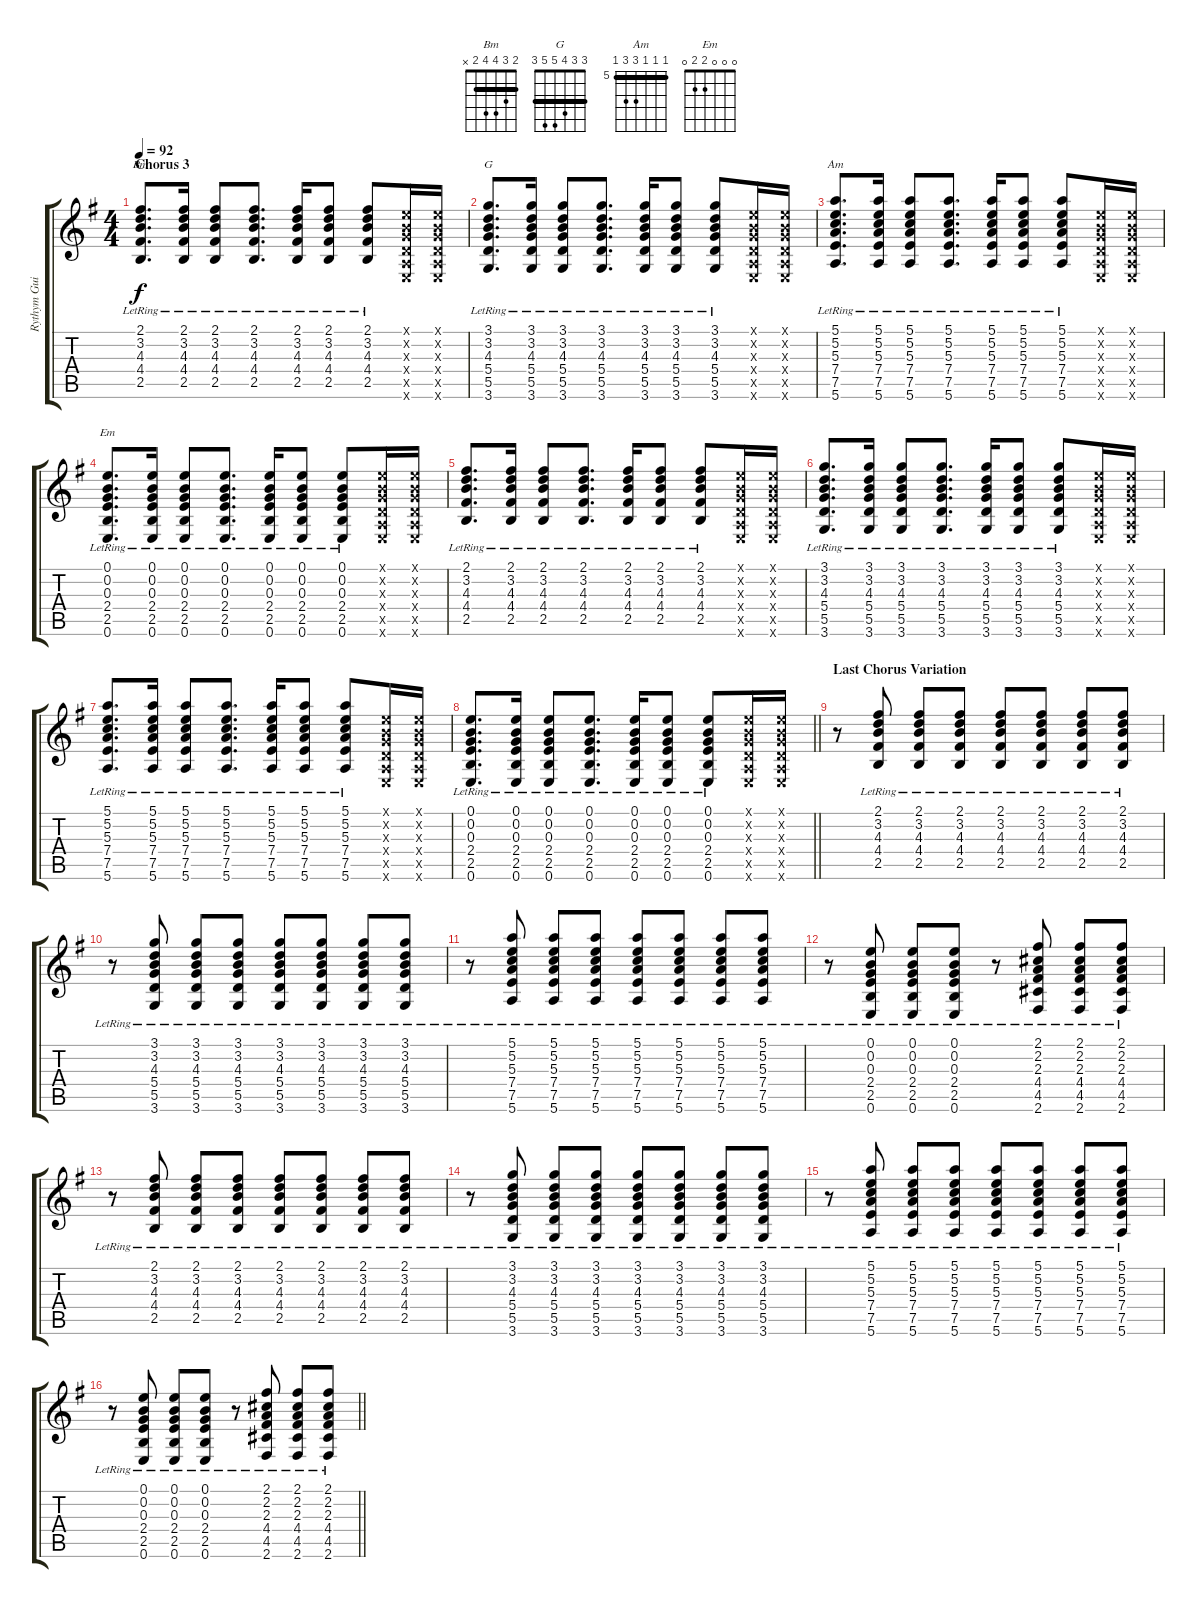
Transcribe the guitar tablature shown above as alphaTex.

\track ("Rythym Guitar" "Rythym Gui") {instrument acousticguitarsteel}
\staff {score tabs}
\tuning (E4 B3 G3 D3 A2 E2) {hide}
\chord ("Bm" 2 3 4 4 2 x) {barre 2}
\chord ("G" 3 3 4 5 5 3) {barre 3}
\chord ("Am" 5 5 5 7 7 5) {firstfret 5 barre 5}
\chord ("Em" 0 0 0 2 2 0)
\ts (4 4)
\section ("" "Chorus 3")
\tempo 92
\clef g2
\ks eminor
(2.1{lr} 3.2{lr} 4.3{lr} 4.4{lr} 2.5{lr}).8{d ch "Bm" dy f} (2.1{lr} 3.2{lr} 4.3{lr} 4.4{lr} 2.5{lr}).16 (2.1{lr} 3.2{lr} 4.3{lr} 4.4{lr} 2.5{lr}).8 (2.1{lr} 3.2{lr} 4.3{lr} 4.4{lr} 2.5{lr}).8{d} (2.1{lr} 3.2{lr} 4.3{lr} 4.4{lr} 2.5{lr}).16 (2.1{lr} 3.2{lr} 4.3{lr} 4.4{lr} 2.5{lr}).8 (2.1{lr} 3.2{lr} 4.3{lr} 4.4{lr} 2.5{lr}).8 (0.1{x} 0.2{x} 0.3{x} 0.4{x} 0.5{x} 0.6{x}).16 (0.1{x} 0.2{x} 0.3{x} 0.4{x} 0.5{x} 0.6{x}).16 |
(3.1{lr} 3.2{lr} 4.3{lr} 5.4{lr} 5.5{lr} 3.6{lr}).8{d ch "G"} (3.1{lr} 3.2{lr} 4.3{lr} 5.4{lr} 5.5{lr} 3.6{lr}).16 (3.1{lr} 3.2{lr} 4.3{lr} 5.4{lr} 5.5{lr} 3.6{lr}).8 (3.1{lr} 3.2{lr} 4.3{lr} 5.4{lr} 5.5{lr} 3.6{lr}).8{d} (3.1{lr} 3.2{lr} 4.3{lr} 5.4{lr} 5.5{lr} 3.6{lr}).16 (3.1{lr} 3.2{lr} 4.3{lr} 5.4{lr} 5.5{lr} 3.6{lr}).8 (3.1{lr} 3.2{lr} 4.3{lr} 5.4{lr} 5.5{lr} 3.6{lr}).8 (0.1{x} 0.2{x} 0.3{x} 0.4{x} 0.5{x} 0.6{x}).16 (0.1{x} 0.2{x} 0.3{x} 0.4{x} 0.5{x} 0.6{x}).16 |
(5.1{lr} 5.2{lr} 5.3{lr} 7.4{lr} 7.5{lr} 5.6{lr}).8{d ch "Am"} (5.1{lr} 5.2{lr} 5.3{lr} 7.4{lr} 7.5{lr} 5.6{lr}).16 (5.1{lr} 5.2{lr} 5.3{lr} 7.4{lr} 7.5{lr} 5.6{lr}).8 (5.1{lr} 5.2{lr} 5.3{lr} 7.4{lr} 7.5{lr} 5.6{lr}).8{d} (5.1{lr} 5.2{lr} 5.3{lr} 7.4{lr} 7.5{lr} 5.6{lr}).16 (5.1{lr} 5.2{lr} 5.3{lr} 7.4{lr} 7.5{lr} 5.6{lr}).8 (5.1{lr} 5.2{lr} 5.3{lr} 7.4{lr} 7.5{lr} 5.6{lr}).8 (0.1{x} 0.2{x} 0.3{x} 0.4{x} 0.5{x} 0.6{x}).16 (0.1{x} 0.2{x} 0.3{x} 0.4{x} 0.5{x} 0.6{x}).16 |
(0.1{lr} 0.2{lr} 0.3{lr} 2.4{lr} 2.5{lr} 0.6{lr}).8{d ch "Em"} (0.1{lr} 0.2{lr} 0.3{lr} 2.4{lr} 2.5{lr} 0.6{lr}).16 (0.1{lr} 0.2{lr} 0.3{lr} 2.4{lr} 2.5{lr} 0.6{lr}).8 (0.1{lr} 0.2{lr} 0.3{lr} 2.4{lr} 2.5{lr} 0.6{lr}).8{d} (0.1{lr} 0.2{lr} 0.3{lr} 2.4{lr} 2.5{lr} 0.6{lr}).16 (0.1{lr} 0.2{lr} 0.3{lr} 2.4{lr} 2.5{lr} 0.6{lr}).8 (0.1{lr} 0.2{lr} 0.3{lr} 2.4{lr} 2.5{lr} 0.6{lr}).8 (0.1{x} 0.2{x} 0.3{x} 0.4{x} 0.5{x} 0.6{x}).16 (0.1{x} 0.2{x} 0.3{x} 0.4{x} 0.5{x} 0.6{x}).16 |
(2.1{lr} 3.2{lr} 4.3{lr} 4.4{lr} 2.5{lr}).8{d} (2.1{lr} 3.2{lr} 4.3{lr} 4.4{lr} 2.5{lr}).16 (2.1{lr} 3.2{lr} 4.3{lr} 4.4{lr} 2.5{lr}).8 (2.1{lr} 3.2{lr} 4.3{lr} 4.4{lr} 2.5{lr}).8{d} (2.1{lr} 3.2{lr} 4.3{lr} 4.4{lr} 2.5{lr}).16 (2.1{lr} 3.2{lr} 4.3{lr} 4.4{lr} 2.5{lr}).8 (2.1{lr} 3.2{lr} 4.3{lr} 4.4{lr} 2.5{lr}).8 (0.1{x} 0.2{x} 0.3{x} 0.4{x} 0.5{x} 0.6{x}).16 (0.1{x} 0.2{x} 0.3{x} 0.4{x} 0.5{x} 0.6{x}).16 |
(3.1{lr} 3.2{lr} 4.3{lr} 5.4{lr} 5.5{lr} 3.6{lr}).8{d} (3.1{lr} 3.2{lr} 4.3{lr} 5.4{lr} 5.5{lr} 3.6{lr}).16 (3.1{lr} 3.2{lr} 4.3{lr} 5.4{lr} 5.5{lr} 3.6{lr}).8 (3.1{lr} 3.2{lr} 4.3{lr} 5.4{lr} 5.5{lr} 3.6{lr}).8{d} (3.1{lr} 3.2{lr} 4.3{lr} 5.4{lr} 5.5{lr} 3.6{lr}).16 (3.1{lr} 3.2{lr} 4.3{lr} 5.4{lr} 5.5{lr} 3.6{lr}).8 (3.1{lr} 3.2{lr} 4.3{lr} 5.4{lr} 5.5{lr} 3.6{lr}).8 (0.1{x} 0.2{x} 0.3{x} 0.4{x} 0.5{x} 0.6{x}).16 (0.1{x} 0.2{x} 0.3{x} 0.4{x} 0.5{x} 0.6{x}).16 |
(5.1{lr} 5.2{lr} 5.3{lr} 7.4{lr} 7.5{lr} 5.6{lr}).8{d} (5.1{lr} 5.2{lr} 5.3{lr} 7.4{lr} 7.5{lr} 5.6{lr}).16 (5.1{lr} 5.2{lr} 5.3{lr} 7.4{lr} 7.5{lr} 5.6{lr}).8 (5.1{lr} 5.2{lr} 5.3{lr} 7.4{lr} 7.5{lr} 5.6{lr}).8{d} (5.1{lr} 5.2{lr} 5.3{lr} 7.4{lr} 7.5{lr} 5.6{lr}).16 (5.1{lr} 5.2{lr} 5.3{lr} 7.4{lr} 7.5{lr} 5.6{lr}).8 (5.1{lr} 5.2{lr} 5.3{lr} 7.4{lr} 7.5{lr} 5.6{lr}).8 (0.1{x} 0.2{x} 0.3{x} 0.4{x} 0.5{x} 0.6{x}).16 (0.1{x} 0.2{x} 0.3{x} 0.4{x} 0.5{x} 0.6{x}).16 |
\barLineRight lightlight
(0.1{lr} 0.2{lr} 0.3{lr} 2.4{lr} 2.5{lr} 0.6{lr}).8{d} (0.1{lr} 0.2{lr} 0.3{lr} 2.4{lr} 2.5{lr} 0.6{lr}).16 (0.1{lr} 0.2{lr} 0.3{lr} 2.4{lr} 2.5{lr} 0.6{lr}).8 (0.1{lr} 0.2{lr} 0.3{lr} 2.4{lr} 2.5{lr} 0.6{lr}).8{d} (0.1{lr} 0.2{lr} 0.3{lr} 2.4{lr} 2.5{lr} 0.6{lr}).16 (0.1{lr} 0.2{lr} 0.3{lr} 2.4{lr} 2.5{lr} 0.6{lr}).8 (0.1{lr} 0.2{lr} 0.3{lr} 2.4{lr} 2.5{lr} 0.6{lr}).8 (0.1{x} 0.2{x} 0.3{x} 0.4{x} 0.5{x} 0.6{x}).16 (0.1{x} 0.2{x} 0.3{x} 0.4{x} 0.5{x} 0.6{x}).16 |
\section ("" "Last Chorus Variation")
r.8 (2.1{lr} 3.2{lr} 4.3{lr} 4.4{lr} 2.5{lr}).8 (2.1{lr} 3.2{lr} 4.3{lr} 4.4{lr} 2.5{lr}).8 (2.1{lr} 3.2{lr} 4.3{lr} 4.4{lr} 2.5{lr}).8 (2.1{lr} 3.2{lr} 4.3{lr} 4.4{lr} 2.5{lr}).8 (2.1{lr} 3.2{lr} 4.3{lr} 4.4{lr} 2.5{lr}).8 (2.1{lr} 3.2{lr} 4.3{lr} 4.4{lr} 2.5{lr}).8 (2.1{lr} 3.2{lr} 4.3{lr} 4.4{lr} 2.5{lr}).8 |
r.8 (3.1{lr} 3.2{lr} 4.3{lr} 5.4{lr} 5.5{lr} 3.6{lr}).8 (3.1{lr} 3.2{lr} 4.3{lr} 5.4{lr} 5.5{lr} 3.6{lr}).8 (3.1{lr} 3.2{lr} 4.3{lr} 5.4{lr} 5.5{lr} 3.6{lr}).8 (3.1{lr} 3.2{lr} 4.3{lr} 5.4{lr} 5.5{lr} 3.6{lr}).8 (3.1{lr} 3.2{lr} 4.3{lr} 5.4{lr} 5.5{lr} 3.6{lr}).8 (3.1{lr} 3.2{lr} 4.3{lr} 5.4{lr} 5.5{lr} 3.6{lr}).8 (3.1{lr} 3.2{lr} 4.3{lr} 5.4{lr} 5.5{lr} 3.6{lr}).8 |
r.8 (5.1{lr} 5.2{lr} 5.3{lr} 7.4{lr} 7.5{lr} 5.6{lr}).8 (5.1{lr} 5.2{lr} 5.3{lr} 7.4{lr} 7.5{lr} 5.6{lr}).8 (5.1{lr} 5.2{lr} 5.3{lr} 7.4{lr} 7.5{lr} 5.6{lr}).8 (5.1{lr} 5.2{lr} 5.3{lr} 7.4{lr} 7.5{lr} 5.6{lr}).8 (5.1{lr} 5.2{lr} 5.3{lr} 7.4{lr} 7.5{lr} 5.6{lr}).8 (5.1{lr} 5.2{lr} 5.3{lr} 7.4{lr} 7.5{lr} 5.6{lr}).8 (5.1{lr} 5.2{lr} 5.3{lr} 7.4{lr} 7.5{lr} 5.6{lr}).8 |
r.8 (0.1{lr} 0.2{lr} 0.3{lr} 2.4{lr} 2.5{lr} 0.6{lr}).8 (0.1{lr} 0.2{lr} 0.3{lr} 2.4{lr} 2.5{lr} 0.6{lr}).8 (0.1{lr} 0.2{lr} 0.3{lr} 2.4{lr} 2.5{lr} 0.6{lr}).8 r.8 (2.1{lr} 2.2{lr} 2.3{lr} 4.4{lr} 4.5{lr} 2.6{lr}).8 (2.1{lr} 2.2{lr} 2.3{lr} 4.4{lr} 4.5{lr} 2.6{lr}).8 (2.1{lr} 2.2{lr} 2.3{lr} 4.4{lr} 4.5{lr} 2.6{lr}).8 |
r.8 (2.1{lr} 3.2{lr} 4.3{lr} 4.4{lr} 2.5{lr}).8 (2.1{lr} 3.2{lr} 4.3{lr} 4.4{lr} 2.5{lr}).8 (2.1{lr} 3.2{lr} 4.3{lr} 4.4{lr} 2.5{lr}).8 (2.1{lr} 3.2{lr} 4.3{lr} 4.4{lr} 2.5{lr}).8 (2.1{lr} 3.2{lr} 4.3{lr} 4.4{lr} 2.5{lr}).8 (2.1{lr} 3.2{lr} 4.3{lr} 4.4{lr} 2.5{lr}).8 (2.1{lr} 3.2{lr} 4.3{lr} 4.4{lr} 2.5{lr}).8 |
r.8 (3.1{lr} 3.2{lr} 4.3{lr} 5.4{lr} 5.5{lr} 3.6{lr}).8 (3.1{lr} 3.2{lr} 4.3{lr} 5.4{lr} 5.5{lr} 3.6{lr}).8 (3.1{lr} 3.2{lr} 4.3{lr} 5.4{lr} 5.5{lr} 3.6{lr}).8 (3.1{lr} 3.2{lr} 4.3{lr} 5.4{lr} 5.5{lr} 3.6{lr}).8 (3.1{lr} 3.2{lr} 4.3{lr} 5.4{lr} 5.5{lr} 3.6{lr}).8 (3.1{lr} 3.2{lr} 4.3{lr} 5.4{lr} 5.5{lr} 3.6{lr}).8 (3.1{lr} 3.2{lr} 4.3{lr} 5.4{lr} 5.5{lr} 3.6{lr}).8 |
r.8 (5.1{lr} 5.2{lr} 5.3{lr} 7.4{lr} 7.5{lr} 5.6{lr}).8 (5.1{lr} 5.2{lr} 5.3{lr} 7.4{lr} 7.5{lr} 5.6{lr}).8 (5.1{lr} 5.2{lr} 5.3{lr} 7.4{lr} 7.5{lr} 5.6{lr}).8 (5.1{lr} 5.2{lr} 5.3{lr} 7.4{lr} 7.5{lr} 5.6{lr}).8 (5.1{lr} 5.2{lr} 5.3{lr} 7.4{lr} 7.5{lr} 5.6{lr}).8 (5.1{lr} 5.2{lr} 5.3{lr} 7.4{lr} 7.5{lr} 5.6{lr}).8 (5.1{lr} 5.2{lr} 5.3{lr} 7.4{lr} 7.5{lr} 5.6{lr}).8 |
\barLineRight lightlight
r.8 (0.1{lr} 0.2{lr} 0.3{lr} 2.4{lr} 2.5{lr} 0.6{lr}).8 (0.1{lr} 0.2{lr} 0.3{lr} 2.4{lr} 2.5{lr} 0.6{lr}).8 (0.1{lr} 0.2{lr} 0.3{lr} 2.4{lr} 2.5{lr} 0.6{lr}).8 r.8 (2.1{lr} 2.2{lr} 2.3{lr} 4.4{lr} 4.5{lr} 2.6{lr}).8 (2.1{lr} 2.2{lr} 2.3{lr} 4.4{lr} 4.5{lr} 2.6{lr}).8 (2.1{lr} 2.2{lr} 2.3{lr} 4.4{lr} 4.5{lr} 2.6{lr}).8
